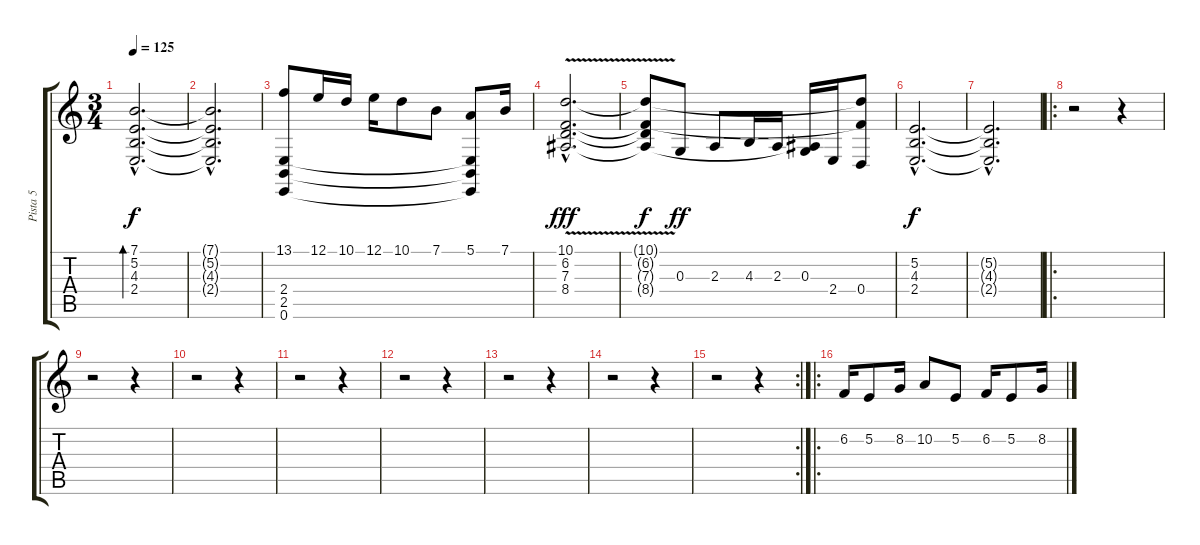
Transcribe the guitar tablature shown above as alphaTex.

\track ("Pista 5" "Pista 5") {instrument brasssection}
\staff {score tabs}
\tuning (E4 B3 G3 D3 A2 E2) {hide}
\ts (3 4)
\tempo 125
\clef g2
\ks c
(7.1{hac} 5.2{hac} 4.3{hac} 2.4{hac}).2{d bd 120 dy f} |
(7.1{hac t} 5.2{hac t} 4.3{hac t} 2.4{hac t}).2{d} |
(13.1 2.4 2.5 0.6).8 12.1.16 10.1.16 12.1.16 10.1.8 7.1.8 (5.1 2.4{t} 2.5{t} 0.6{t}).8 7.1.16 |
(10.1{hac} 6.2{hac} 7.3{v hac} 8.4{hac}).2{d dy fff} |
(10.1{t} 6.2{t} 7.3{t} 8.4{t}).8{dy f} 0.3.8{dy ff} 2.3.8 4.3.16 2.3.16 (0.3 8.4{t}).16 2.4.16 (10.1{t} 6.2{t} 0.4).8 |
(5.2{hac} 4.3{hac} 2.4{hac}).2{d dy f volume 7} |
(5.2{hac t} 4.3{hac t} 2.4{hac t}).2{d} |
\ro
r.2 r.4 |
r.2 r.4 |
r.2 r.4 |
r.2 r.4 |
r.2 r.4 |
r.2 r.4 |
r.2 r.4 |
\rc 2
r.2 r.4 |
\ro
6.2.16{volume 11} 5.2.8 8.2.16 10.2.8 5.2.8 6.2.16 5.2.8 8.2.16
